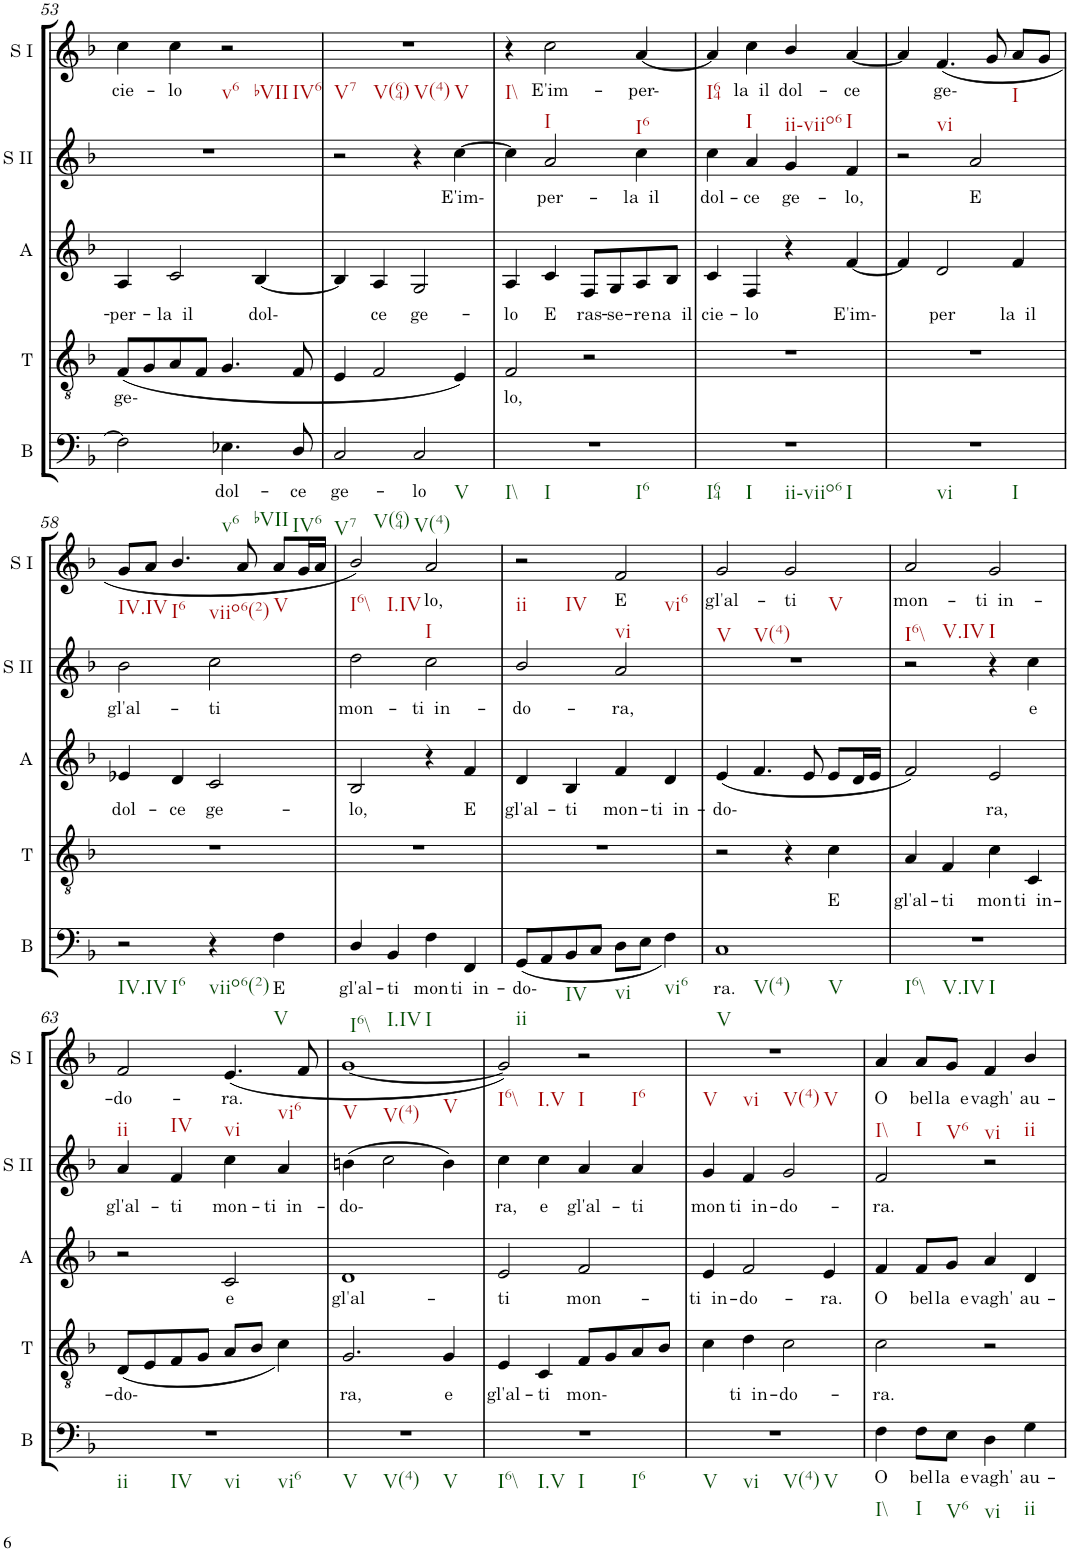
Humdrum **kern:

**kern	**text	**kern	**text	**kern	**text	**kern	**text	**kern	**text
*part5	*part5	*part4	*part4	*part3	*part3	*part2	*part2	*part1	*part1
*staff5	*staff5	*staff4	*staff4	*staff3	*staff3	*staff2	*staff2	*staff1	*staff1
*I"Bass	*	*I"Tenor	*	*I"Alto	*	*I"Soprano II	*	*I"Soprano I	*
*I'B	*	*I'T	*	*I'A	*	*I'S II	*	*I'S I	*
!!LO:PB:g=z
*clefF4	*	*clefGv2	*	*clefG2	*	*clefG2	*	*clefG2	*
*k[b-]	*	*k[b-]	*	*k[b-]	*	*k[b-]	*	*k[b-]	*
*F:	*	*F:	*	*F:	*	*F:	*	*F:	*
*M4/4	*	*M4/4	*	*M4/4	*	*M4/4	*	*M4/4	*
=53	=53	=53	=53	=53	=53	=53	=53	=53	=53
!	!	!	!LO:LY:b	!	!LO:LY:b	!	!	!	!LO:LY:b
2F\]	.	(<8F/L	ge-	4A/	-per-	1r	.	4cc\	cie-
.	.	8G/	.	.	.	.	.	.	.
!	!	!	!	!	!LO:LY:b	!	!	!	!LO:LY:b
.	.	8A/	.	2c/	-la il	.	.	4cc\	-lo
.	.	8F/J	.	.	.	.	.	.	.
!	!	!	!	!	!	!	!	!LO:TX:b:t=v6	!
!	!	!	!	!	!	!	!	!LO:TX:b:t=bVII	!
!	!	!	!	!	!	!	!	!LO:TX:b:t=IV6	!
!LO:TX:b:t=v6	!	!	!	!	!	!	!	!	!
!LO:TX:b:t=bVII	!	!	!	!	!	!	!	!	!
!	!LO:LY:b	!	!	!	!	!	!	!	!
4.E-X\	dol-	4.G/	.	.	.	.	.	2r	.
!	!	!	!	!	!LO:LY:b	!	!	!	!
.	.	.	.	[4B-/	dol-	.	.	.	.
!LO:TX:b:t=IV6	!	!	!	!	!	!	!	!	!
!	!LO:LY:b	!	!	!	!	!	!	!	!
8D/	-ce	8F/	.	.	.	.	.	.	.
=54	=54	=54	=54	=54	=54	=54	=54	=54	=54
!	!	!	!	!	!	!	!	!LO:TX:b:t=V7	!
!	!	!	!	!	!	!	!	!LO:TX:b:t=V(64)	!
!	!	!	!	!	!	!	!	!LO:TX:b:t=V(4)	!
!	!	!	!	!	!	!	!	!LO:TX:b:t=V	!
!LO:TX:b:t=V7	!	!	!	!	!	!	!	!	!
!LO:TX:b:t=V(64)	!	!	!	!	!	!	!	!	!
!	!LO:LY:b	!	!	!	!	!	!	!	!
2C/	ge-	4E/	.	4B-/]	.	2r	.	1r	.
!	!	!	!	!	!LO:LY:b	!	!	!	!
.	.	2F/	.	4A/	ce	.	.	.	.
!LO:TX:b:t=V(4)	!	!	!	!	!	!	!	!	!
!LO:TX:b:t=V	!	!	!	!	!	!	!	!	!
!	!LO:LY:b	!	!	!	!LO:LY:b	!	!	!	!
2C/	-lo	.	.	2G/	ge-	4r	.	.	.
!	!	!	!	!	!	!	!LO:LY:b	!	!
.	.	4E/)	.	.	.	[4cc\	E'im-	.	.
=55	=55	=55	=55	=55	=55	=55	=55	=55	=55
!	!	!	!	!	!	!	!	!LO:TX:b:t=I\\	!
!LO:TX:b:t=I\\	!	!	!	!	!	!	!	!	!
!LO:TX:b:t=I	!	!	!	!	!	!	!	!	!
!LO:TX:b:t=I6	!	!	!	!	!	!	!	!	!
!	!	!	!LO:LY:b	!	!LO:LY:b	!	!	!	!
1r	.	2F/	lo,	4A/	-lo	4cc\]	.	4r	.
!	!	!	!	!	!	!	!	!LO:TX:b:t=I	!
!	!	!	!	!	!LO:LY:b	!	!LO:LY:b	!	!LO:LY:b
.	.	.	.	4c/	E	2a/	per-	2cc\	E'im-
!	!	!	!	!	!LO:LY:b	!	!	!	!
.	.	2r	.	8F/L	ras-	.	.	.	.
!	!	!	!	!	!LO:LY:b	!	!	!	!
.	.	.	.	8G/	-se-	.	.	.	.
!	!	!	!	!	!	!	!	!LO:TX:b:t=I6	!
!	!	!	!	!	!LO:LY:b	!	!LO:LY:b	!	!LO:LY:b
.	.	.	.	8A/	-re-	4cc\	-la il	[4a/	-per-
!	!	!	!	!	!LO:LY:b	!	!	!	!
.	.	.	.	8B-/J	-na il	.	.	.	.
=56	=56	=56	=56	=56	=56	=56	=56	=56	=56
!	!	!	!	!	!	!	!	!LO:TX:b:t=I64	!
!LO:TX:b:t=I64	!	!	!	!	!	!	!	!	!
!LO:TX:b:t=I	!	!	!	!	!	!	!	!	!
!LO:TX:b:t=ii-viio6	!	!	!	!	!	!	!	!	!
!LO:TX:b:t=I	!	!	!	!	!	!	!	!	!
!	!	!	!	!	!LO:LY:b	!	!LO:LY:b	!	!
1r	.	1r	.	4c/	cie-	4cc\	dol-	4a/]	.
!	!	!	!	!	!	!	!	!LO:TX:b:t=I	!
!	!	!	!	!	!LO:LY:b	!	!LO:LY:b	!	!LO:LY:b
.	.	.	.	4F/	-lo	4a/	-ce	4cc\	la il
!	!	!	!	!	!	!	!	!LO:TX:b:t=ii-viio6	!
!	!	!	!	!	!	!	!LO:LY:b	!	!LO:LY:b
.	.	.	.	4r	.	4g/	ge-	4b-/	dol-
!	!	!	!	!	!	!	!	!LO:TX:b:t=I	!
!	!	!	!	!	!LO:LY:b	!	!LO:LY:b	!	!LO:LY:b
.	.	.	.	[4f/	E'im-	4f/	-lo,	[4a/	-ce
=57	=57	=57	=57	=57	=57	=57	=57	=57	=57
!LO:TX:b:t=vi	!	!	!	!	!	!	!	!	!
!LO:TX:b:t=I	!	!	!	!	!	!	!	!	!
1r	.	1r	.	4f/]	.	2r	.	4a/]	.
!	!	!	!	!	!	!	!	!LO:TX:b:t=vi	!
!	!	!	!	!	!LO:LY:b	!	!	!	!LO:LY:b
.	.	.	.	2d/	per	.	.	(<4.f/	ge-
!	!	!	!	!	!	!	!LO:LY:b	!	!
.	.	.	.	.	.	2a/	E	.	.
.	.	.	.	.	.	.	.	8g/	.
!	!	!	!	!	!	!	!	!LO:TX:b:t=I	!
!	!	!	!	!	!LO:LY:b	!	!	!	!
.	.	.	.	4f/	la il	.	.	8a/L	.
.	.	.	.	.	.	.	.	8g/J	.
!!LO:LB:g=z
=58	=58	=58	=58	=58	=58	=58	=58	=58	=58
!	!	!	!	!	!	!	!	!LO:TX:b:t=IV.IV	!
!LO:TX:b:t=IV.IV	!	!	!	!	!	!	!	!	!
!LO:TX:b:t=I6	!	!	!	!	!	!	!	!	!
!	!	!	!	!	!LO:LY:b	!	!LO:LY:b	!	!
2r	.	1r	.	4e-X/	dol-	2b-\	gl'al-	8g/L	.
.	.	.	.	.	.	.	.	8a/J	.
!	!	!	!	!	!	!	!	!LO:TX:b:t=I6	!
!	!	!	!	!	!	!	!	!LO:TX:b:t=viio6(2)	!
!	!	!	!	!	!LO:LY:b	!	!	!	!
.	.	.	.	4d/	-ce	.	.	4.b-/	.
!LO:TX:b:t=viio6(2)	!	!	!	!	!	!	!	!	!
!	!	!	!	!	!LO:LY:b	!	!LO:LY:b	!	!
4r	.	.	.	2c/	ge-	2cc\	-ti	.	.
.	.	.	.	.	.	.	.	8a/	.
!	!	!	!	!	!	!	!	!LO:TX:b:t=V	!
!LO:TX:b:t=V	!	!	!	!	!	!	!	!	!
!	!LO:LY:b	!	!	!	!	!	!	!	!
4F\	E	.	.	.	.	.	.	8a/L	.
.	.	.	.	.	.	.	.	16g/L	.
.	.	.	.	.	.	.	.	16a/JJ	.
=59	=59	=59	=59	=59	=59	=59	=59	=59	=59
!	!	!	!	!	!	!	!	!LO:TX:b:t=I6\\	!
!	!	!	!	!	!	!	!	!LO:TX:b:t=I.IV	!
!LO:TX:b:t=I6\\	!	!	!	!	!	!	!	!	!
!	!LO:LY:b	!	!	!	!LO:LY:b	!	!LO:LY:b	!	!
4D/	gl'al-	1r	.	2B-/	-lo,	2dd\	mon-	2b-/)	.
!LO:TX:b:t=I.IV	!	!	!	!	!	!	!	!	!
!	!LO:LY:b	!	!	!	!	!	!	!	!
4BB-/	-ti	.	.	.	.	.	.	.	.
!	!	!	!	!	!	!	!	!LO:TX:b:t=I	!
!LO:TX:b:t=I	!	!	!	!	!	!	!	!	!
!	!LO:LY:b	!	!	!	!	!	!LO:LY:b	!	!LO:LY:b
4F\	mon-	.	.	4r	.	2cc\	-ti in-	2a/	lo,
!	!LO:LY:b	!	!	!	!LO:LY:b	!	!	!	!
4FF/	-ti in-	.	.	4f/	E	.	.	.	.
=60	=60	=60	=60	=60	=60	=60	=60	=60	=60
!	!	!	!	!	!	!	!	!LO:TX:b:t=ii	!
!	!	!	!	!	!	!	!	!LO:TX:b:t=IV	!
!LO:TX:b:t=ii	!	!	!	!	!	!	!	!	!
!	!LO:LY:b	!	!	!	!LO:LY:b	!	!LO:LY:b	!	!
(<8GG/L	-do-	1r	.	4d/	gl'al-	2b-/	-do-	2r	.
8AA/	.	.	.	.	.	.	.	.	.
!LO:TX:b:t=IV	!	!	!	!	!	!	!	!	!
!	!	!	!	!	!LO:LY:b	!	!	!	!
8BB-/	.	.	.	4B-/	-ti	.	.	.	.
8C/J	.	.	.	.	.	.	.	.	.
!	!	!	!	!	!	!	!	!LO:TX:b:t=vi	!
!	!	!	!	!	!	!	!	!LO:TX:b:t=vi6	!
!LO:TX:b:t=vi	!	!	!	!	!	!	!	!	!
!	!	!	!	!	!LO:LY:b	!	!LO:LY:b	!	!LO:LY:b
8D\L	.	.	.	4f/	mon-	2a/	-ra,	2f/	E
8E\J	.	.	.	.	.	.	.	.	.
!LO:TX:b:t=vi6	!	!	!	!	!	!	!	!	!
!	!	!	!	!	!LO:LY:b	!	!	!	!
4F\)	.	.	.	4d/	-ti in-	.	.	.	.
=61	=61	=61	=61	=61	=61	=61	=61	=61	=61
!	!	!	!	!	!	!	!	!LO:TX:b:t=V	!
!	!	!	!	!	!	!	!	!LO:TX:b:t=V(4)	!
!LO:TX:b:t=V	!	!	!	!	!	!	!	!	!
!LO:TX:b:t=V(4)	!	!	!	!	!	!	!	!	!
!LO:TX:b:t=V	!	!	!	!	!	!	!	!	!
!	!LO:LY:b	!	!	!	!LO:LY:b	!	!	!	!LO:LY:b
1C	ra.	2r	.	(<4e/	-do-	1r	.	2g/	gl'al-
.	.	.	.	4.f/	.	.	.	.	.
!	!	!	!	!	!	!	!	!LO:TX:b:t=V	!
!	!	!	!	!	!	!	!	!	!LO:LY:b
.	.	4r	.	.	.	.	.	2g/	-ti
.	.	.	.	8e/	.	.	.	.	.
!	!	!	!LO:LY:b	!	!	!	!	!	!
.	.	4c\	E	8e/L	.	.	.	.	.
.	.	.	.	16d/L	.	.	.	.	.
.	.	.	.	16e/JJ	.	.	.	.	.
=62	=62	=62	=62	=62	=62	=62	=62	=62	=62
!	!	!	!	!	!	!	!	!LO:TX:b:t=I6\\	!
!	!	!	!	!	!	!	!	!LO:TX:b:t=V.IV	!
!LO:TX:b:t=I6\\	!	!	!	!	!	!	!	!	!
!LO:TX:b:t=V.IV	!	!	!	!	!	!	!	!	!
!LO:TX:b:t=I	!	!	!	!	!	!	!	!	!
!	!	!	!LO:LY:b	!	!	!	!	!	!LO:LY:b
1r	.	4A/	gl'al-	2f/)	.	2r	.	2a/	mon-
!	!	!	!LO:LY:b	!	!	!	!	!	!
.	.	4F/	-ti	.	.	.	.	.	.
!	!	!	!	!	!	!	!	!LO:TX:b:t=I	!
!	!	!	!LO:LY:b	!	!LO:LY:b	!	!	!	!LO:LY:b
.	.	4c\	mon-	2e/	ra,	4r	.	2g/	-ti in-
!	!	!	!LO:LY:b	!	!	!	!LO:LY:b	!	!
.	.	4C/	-ti in-	.	.	4cc\	e	.	.
!!LO:LB:g=z
=63	=63	=63	=63	=63	=63	=63	=63	=63	=63
!	!	!	!	!	!	!	!	!LO:TX:b:t=ii	!
!	!	!	!	!	!	!	!	!LO:TX:b:t=IV	!
!LO:TX:b:t=ii	!	!	!	!	!	!	!	!	!
!LO:TX:b:t=IV	!	!	!	!	!	!	!	!	!
!LO:TX:b:t=vi	!	!	!	!	!	!	!	!	!
!LO:TX:b:t=vi6	!	!	!	!	!	!	!	!	!
!	!	!	!LO:LY:b	!	!	!	!LO:LY:b	!	!LO:LY:b
1r	.	(<8D/L	-do-	2r	.	4a/	gl'al-	2f/	-do-
.	.	8E/	.	.	.	.	.	.	.
!	!	!	!	!	!	!	!LO:LY:b	!	!
.	.	8F/	.	.	.	4f/	-ti	.	.
.	.	8G/J	.	.	.	.	.	.	.
!	!	!	!	!	!	!	!	!LO:TX:b:t=vi	!
!	!	!	!	!	!	!	!	!LO:TX:b:t=vi6	!
!	!	!	!	!	!LO:LY:b	!	!LO:LY:b	!	!LO:LY:b
.	.	8A/L	.	2c/	e	4cc\	mon-	(<4.e/	-ra.
.	.	8B-/J	.	.	.	.	.	.	.
!	!	!	!	!	!	!	!LO:LY:b	!	!
.	.	4c\)	.	.	.	4a/	-ti in-	.	.
.	.	.	.	.	.	.	.	8f/	.
=64	=64	=64	=64	=64	=64	=64	=64	=64	=64
!	!	!	!	!	!	!	!	!LO:TX:b:t=V	!
!	!	!	!	!	!	!	!	!LO:TX:b:t=V(4)	!
!	!	!	!	!	!	!	!	!LO:TX:b:t=V	!
!LO:TX:b:t=V	!	!	!	!	!	!	!	!	!
!LO:TX:b:t=V(4)	!	!	!	!	!	!	!	!	!
!LO:TX:b:t=V	!	!	!	!	!	!	!	!	!
!	!	!	!LO:LY:b	!	!LO:LY:b	!	!LO:LY:b	!	!
1r	.	2.G/	ra,	1d	gl'al-	(>4bn\	-do-	[1g	.
.	.	.	.	.	.	2cc\	.	.	.
!	!	!	!LO:LY:b	!	!	!	!	!	!
.	.	4G/	e	.	.	4b\)	.	.	.
=65	=65	=65	=65	=65	=65	=65	=65	=65	=65
!	!	!	!	!	!	!	!	!LO:TX:b:t=I6\\	!
!	!	!	!	!	!	!	!	!LO:TX:b:t=I.V	!
!LO:TX:b:t=I6\\	!	!	!	!	!	!	!	!	!
!LO:TX:b:t=I.V	!	!	!	!	!	!	!	!	!
!LO:TX:b:t=I	!	!	!	!	!	!	!	!	!
!LO:TX:b:t=I6	!	!	!	!	!	!	!	!	!
!	!	!	!LO:LY:b	!	!LO:LY:b	!	!LO:LY:b	!	!
1r	.	4E/	gl'al-	2e/	-ti	4cc\	ra,	2g/])	.
!	!	!	!LO:LY:b	!	!	!	!LO:LY:b	!	!
.	.	4C/	-ti	.	.	4cc\	e	.	.
!	!	!	!	!	!	!	!	!LO:TX:b:t=I	!
!	!	!	!	!	!	!	!	!LO:TX:b:t=I6	!
!	!	!	!LO:LY:b	!	!LO:LY:b	!	!LO:LY:b	!	!
.	.	8F/L	mon-	2f/	mon-	4a/	gl'al-	2r	.
.	.	8G/	.	.	.	.	.	.	.
!	!	!	!	!	!	!	!LO:LY:b	!	!
.	.	8A/	.	.	.	4a/	-ti	.	.
.	.	8B-/J	.	.	.	.	.	.	.
=66	=66	=66	=66	=66	=66	=66	=66	=66	=66
!	!	!	!	!	!	!	!	!LO:TX:b:t=V	!
!	!	!	!	!	!	!	!	!LO:TX:b:t=vi	!
!	!	!	!	!	!	!	!	!LO:TX:b:t=V(4)	!
!	!	!	!	!	!	!	!	!LO:TX:b:t=V	!
!LO:TX:b:t=V	!	!	!	!	!	!	!	!	!
!LO:TX:b:t=vi	!	!	!	!	!	!	!	!	!
!LO:TX:b:t=V(4)	!	!	!	!	!	!	!	!	!
!LO:TX:b:t=V	!	!	!	!	!	!	!	!	!
!	!	!	!	!	!LO:LY:b	!	!LO:LY:b	!	!
1r	.	4c\	.	4e/	-ti in-	4g/	mon-	1r	.
!	!	!	!LO:LY:b	!	!LO:LY:b	!	!LO:LY:b	!	!
.	.	4d\	ti in-	2f/	-do-	4f/	-ti in-	.	.
!	!	!	!LO:LY:b	!	!	!	!LO:LY:b	!	!
.	.	2c\	-do-	.	.	2g/	-do-	.	.
!	!	!	!	!	!LO:LY:b	!	!	!	!
.	.	.	.	4e/	-ra.	.	.	.	.
=67	=67	=67	=67	=67	=67	=67	=67	=67	=67
!	!	!	!	!	!	!	!	!LO:TX:b:t=I\\	!
!LO:TX:b:t=I\\	!	!	!	!	!	!	!	!	!
!	!LO:LY:b	!	!LO:LY:b	!	!LO:LY:b	!	!LO:LY:b	!	!LO:LY:b
4F\	O	2c\	-ra.	4f/	O	2f/	-ra.	4a/	O
!	!	!	!	!	!	!	!	!LO:TX:b:t=I	!
!LO:TX:b:t=I	!	!	!	!	!	!	!	!	!
!	!LO:LY:b	!	!	!	!LO:LY:b	!	!	!	!LO:LY:b
8F\L	bel-	.	.	8f/L	bel-	.	.	8a/L	bel-
!	!	!	!	!	!	!	!	!LO:TX:b:t=V6	!
!LO:TX:b:t=V6	!	!	!	!	!	!	!	!	!
!	!LO:LY:b	!	!	!	!LO:LY:b	!	!	!	!LO:LY:b
8E\J	-la e	.	.	8g/J	-la e	.	.	8g/J	-la e
!	!	!	!	!	!	!	!	!LO:TX:b:t=vi	!
!LO:TX:b:t=vi	!	!	!	!	!	!	!	!	!
!	!LO:LY:b	!	!	!	!LO:LY:b	!	!	!	!LO:LY:b
4D\	vagh'	2r	.	4a/	vagh'	2r	.	4f/	vagh'
!	!	!	!	!	!	!	!	!LO:TX:b:t=ii	!
!LO:TX:b:t=ii	!	!	!	!	!	!	!	!	!
!	!LO:LY:b	!	!	!	!LO:LY:b	!	!	!	!LO:LY:b
4G\	au-	.	.	4d/	au-	.	.	4b-/	au-
=	=	=	=	=	=	=	=	=	=
*-	*-	*-	*-	*-	*-	*-	*-	*-	*-
